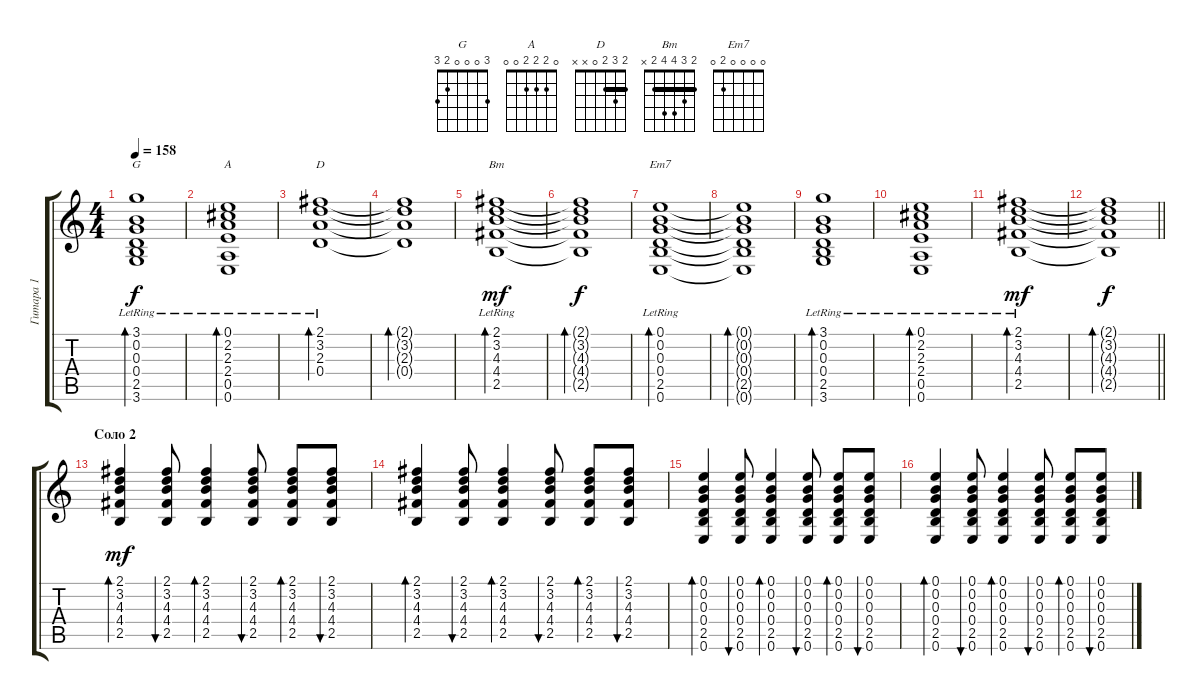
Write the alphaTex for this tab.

\track ("Гитара 1" "Гитара 1") {instrument acousticguitarsteel}
\staff {score tabs}
\tuning (E4 B3 G3 D3 A2 E2) {hide}
\chord ("G" 3 0 0 0 2 3)
\chord ("A" 0 2 2 2 0 0)
\chord ("D" 2 3 2 0 x x) {barre 2}
\chord ("Bm" 2 3 4 4 2 x) {barre 2}
\chord ("Em7" 0 0 0 0 2 0)
\ts (4 4)
\tempo 158
\clef g2
\ks c
(3.1{lr} 0.2{lr} 0.3{lr} 0.4{lr} 2.5{lr} 3.6{lr}).1{bd 240 ch "G" dy f} |
(0.1{lr} 2.2{lr} 2.3{lr} 2.4{lr} 0.5{lr} 0.6{lr}).1{bd 240 ch "A"} |
(2.1{lr} 3.2{lr} 2.3{lr} 0.4{lr}).1{bd 240 ch "D"} |
(2.1{t} 3.2{t} 2.3{t} 0.4{t}).1{bd 60} |
(2.1{lr} 3.2{lr} 4.3{lr} 4.4{lr} 2.5{lr}).1{bd 240 ch "Bm" dy mf} |
(2.1{t} 3.2{t} 4.3{t} 4.4{t} 2.5{t}).1{bd 60 dy f} |
(0.1{lr} 0.2{lr} 0.3{lr} 0.4{lr} 2.5{lr} 0.6{lr}).1{bd 240 ch "Em7"} |
(0.1{t} 0.2{t} 0.3{t} 0.4{t} 2.5{t} 0.6{t}).1{bd 60} |
(3.1{lr} 0.2{lr} 0.3{lr} 0.4{lr} 2.5{lr} 3.6{lr}).1{bd 240} |
(0.1{lr} 2.2{lr} 2.3{lr} 2.4{lr} 0.5{lr} 0.6{lr}).1{bd 240} |
(2.1{lr} 3.2{lr} 4.3{lr} 4.4{lr} 2.5{lr}).1{bd 240 dy mf} |
\barLineRight lightlight
(2.1{t} 3.2{t} 4.3{t} 4.4{t} 2.5{t}).1{bd 60 dy f} |
\section ("" "Соло 2")
(2.1 3.2 4.3 4.4 2.5).4{bd 60 dy mf} (2.1 3.2 4.3 4.4 2.5).8{bu 60} (2.1 3.2 4.3 4.4 2.5).4{bd 60} (2.1 3.2 4.3 4.4 2.5).8{bu 60} (2.1 3.2 4.3 4.4 2.5).8{bd 60} (2.1 3.2 4.3 4.4 2.5).8{bu 60} |
(2.1 3.2 4.3 4.4 2.5).4{bd 60} (2.1 3.2 4.3 4.4 2.5).8{bu 60} (2.1 3.2 4.3 4.4 2.5).4{bd 60} (2.1 3.2 4.3 4.4 2.5).8{bu 60} (2.1 3.2 4.3 4.4 2.5).8{bd 60} (2.1 3.2 4.3 4.4 2.5).8{bu 60} |
(0.1 0.2 0.3 0.4 2.5 0.6).4{bd 60} (0.1 0.2 0.3 0.4 2.5 0.6).8{bu 60} (0.1 0.2 0.3 0.4 2.5 0.6).4{bd 60} (0.1 0.2 0.3 0.4 2.5 0.6).8{bu 60} (0.1 0.2 0.3 0.4 2.5 0.6).8{bd 60} (0.1 0.2 0.3 0.4 2.5 0.6).8{bu 60} |
(0.1 0.2 0.3 0.4 2.5 0.6).4{bd 60} (0.1 0.2 0.3 0.4 2.5 0.6).8{bu 60} (0.1 0.2 0.3 0.4 2.5 0.6).4{bd 60} (0.1 0.2 0.3 0.4 2.5 0.6).8{bu 60} (0.1 0.2 0.3 0.4 2.5 0.6).8{bd 60} (0.1 0.2 0.3 0.4 2.5 0.6).8{bu 60}
